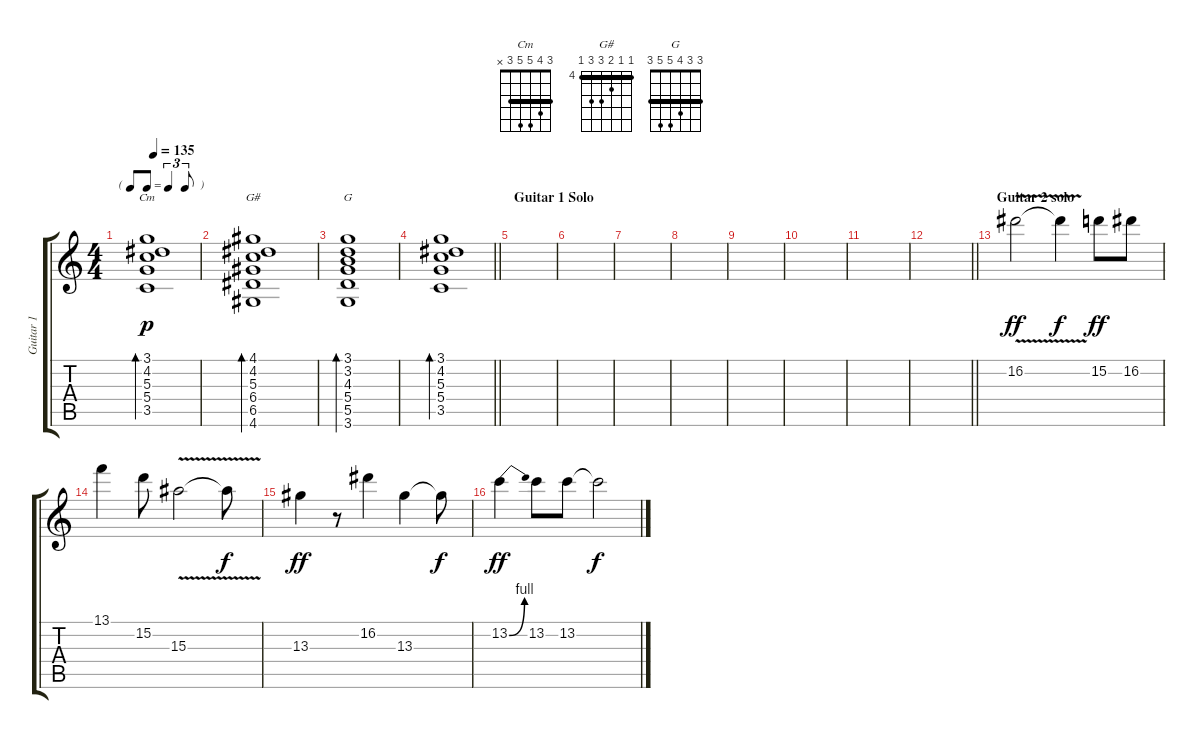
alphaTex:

\track ("Guitar 1" "Guitar 1") {instrument distortionguitar}
\staff {score tabs}
\tuning (E4 B3 G3 D3 A2 E2) {hide}
\chord ("Cm" 3 4 5 5 3 x) {barre 3}
\chord ("G#" 4 4 5 6 6 4) {firstfret 4 barre 4}
\chord ("G" 3 3 4 5 5 3) {barre 3}
\ts (4 4)
\tf triplet8th
\tempo 135
\clef g2
\ks c
(3.1 4.2 5.3 5.4 3.5).1{bd 30 ch "Cm" dy p} |
(4.1 4.2 5.3 6.4 6.5 4.6).1{bd 60 ch "G#"} |
(3.1 3.2 4.3 5.4 5.5 3.6).1{bd 60 ch "G"} |
\barLineRight lightlight
(3.1 4.2 5.3 5.4 3.5).1{bd 30} |
\section ("" "Guitar 1 Solo")
|
|
|
|
|
|
|
\barLineRight lightlight
|
\section ("" "Guitar 2 solo")
16.2{v}.2{dy ff instrument distortionguitar} 16.2{t}.4{dy f} 15.2.8{dy ff} 16.2.8 |
13.1.4 15.2.8 15.3{v}.2 15.3{t}.8{dy f} |
13.3.4{dy ff} r.8 16.2.4 13.3.4 13.3{t}.8{dy f} |
13.2{be (bend 0 0 60 4)}.4{dy ff} 13.2.8 13.2.8 13.2{t}.2{dy f}
